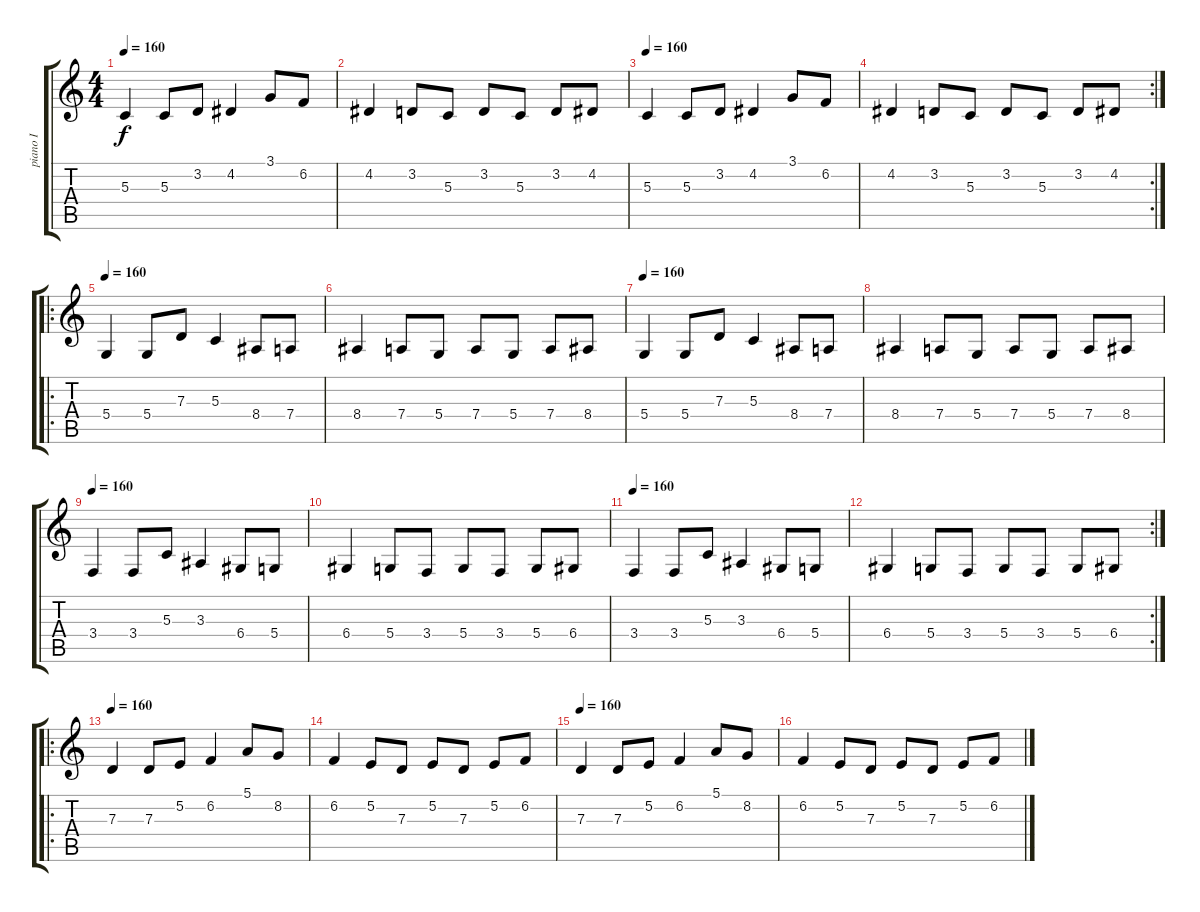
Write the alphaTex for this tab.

\track ("piano I" "piano I") {instrument brightacousticpiano}
\staff {score tabs}
\tuning (E4 B3 G3 D3 A2 E2) {hide}
\ts (4 4)
\tempo 160
\clef g2
\ks c
5.3.4{dy f} 5.3.8 3.2.8 4.2.4 3.1.8 6.2.8 |
4.2.4 3.2.8 5.3.8 3.2.8 5.3.8 3.2.8 4.2.8 |
\tempo 160
5.3.4 5.3.8 3.2.8 4.2.4 3.1.8 6.2.8 |
\rc 2
4.2.4 3.2.8 5.3.8 3.2.8 5.3.8 3.2.8 4.2.8 |
\ro
\tempo 160
5.4.4 5.4.8 7.3.8 5.3.4 8.4.8 7.4.8 |
8.4.4 7.4.8 5.4.8 7.4.8 5.4.8 7.4.8 8.4.8 |
\tempo 160
5.4.4 5.4.8 7.3.8 5.3.4 8.4.8 7.4.8 |
8.4.4 7.4.8 5.4.8 7.4.8 5.4.8 7.4.8 8.4.8 |
\tempo 160
3.4.4 3.4.8 5.3.8 3.3.4 6.4.8 5.4.8 |
6.4.4 5.4.8 3.4.8 5.4.8 3.4.8 5.4.8 6.4.8 |
\tempo 160
3.4.4 3.4.8 5.3.8 3.3.4 6.4.8 5.4.8 |
\rc 2
6.4.4 5.4.8 3.4.8 5.4.8 3.4.8 5.4.8 6.4.8 |
\ro
\tempo 160
7.3.4 7.3.8 5.2.8 6.2.4 5.1.8 8.2.8 |
6.2.4 5.2.8 7.3.8 5.2.8 7.3.8 5.2.8 6.2.8 |
\tempo 160
7.3.4 7.3.8 5.2.8 6.2.4 5.1.8 8.2.8 |
6.2.4 5.2.8 7.3.8 5.2.8 7.3.8 5.2.8 6.2.8
